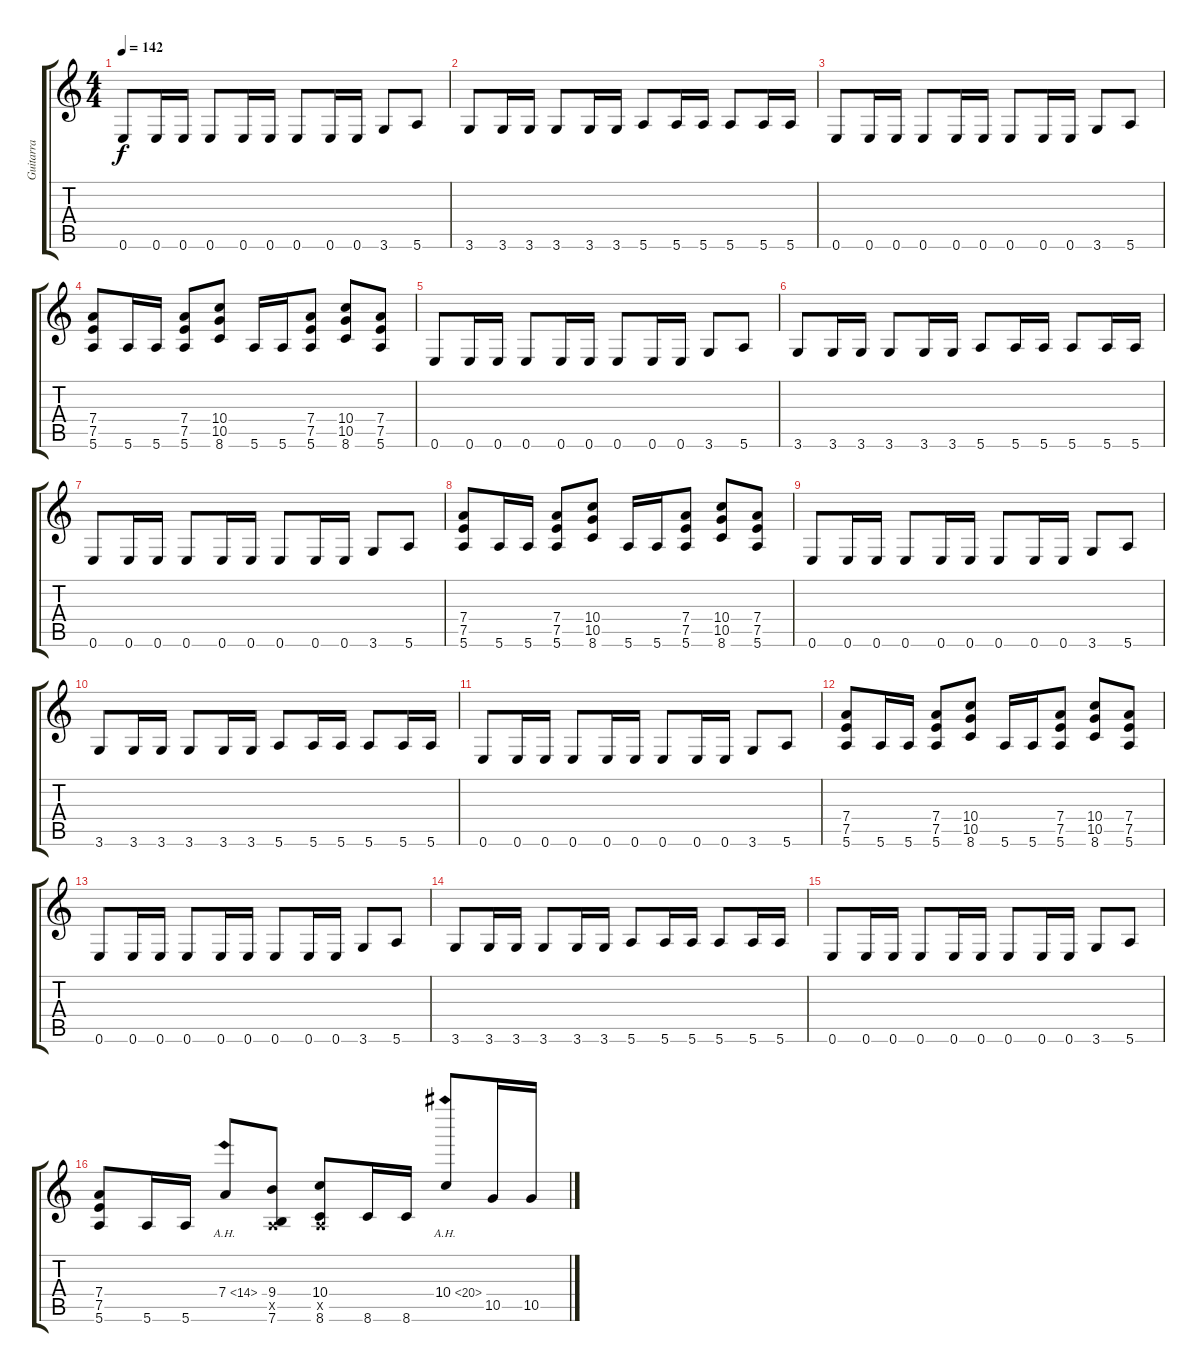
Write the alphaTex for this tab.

\track ("Guitarra" "Guitarra") {instrument distortionguitar}
\staff {score tabs}
\tuning (E4 B3 G3 D3 A2 E2) {hide}
\ts (4 4)
\tempo 142
\clef g2
\ks c
0.6.8{dy f} 0.6.16 0.6.16 0.6.8 0.6.16 0.6.16 0.6.8 0.6.16 0.6.16 3.6.8 5.6.8 |
3.6.8 3.6.16 3.6.16 3.6.8 3.6.16 3.6.16 5.6.8 5.6.16 5.6.16 5.6.8 5.6.16 5.6.16 |
0.6.8 0.6.16 0.6.16 0.6.8 0.6.16 0.6.16 0.6.8 0.6.16 0.6.16 3.6.8 5.6.8 |
(7.4 7.5 5.6).8 5.6.16 5.6.16 (7.4 7.5 5.6).8 (10.4 10.5 8.6).8 5.6.16 5.6.16 (7.4 7.5 5.6).8 (10.4 10.5 8.6).8 (7.4 7.5 5.6).8 |
0.6.8 0.6.16 0.6.16 0.6.8 0.6.16 0.6.16 0.6.8 0.6.16 0.6.16 3.6.8 5.6.8 |
3.6.8 3.6.16 3.6.16 3.6.8 3.6.16 3.6.16 5.6.8 5.6.16 5.6.16 5.6.8 5.6.16 5.6.16 |
0.6.8 0.6.16 0.6.16 0.6.8 0.6.16 0.6.16 0.6.8 0.6.16 0.6.16 3.6.8 5.6.8 |
(7.4 7.5 5.6).8 5.6.16 5.6.16 (7.4 7.5 5.6).8 (10.4 10.5 8.6).8 5.6.16 5.6.16 (7.4 7.5 5.6).8 (10.4 10.5 8.6).8 (7.4 7.5 5.6).8 |
0.6.8 0.6.16 0.6.16 0.6.8 0.6.16 0.6.16 0.6.8 0.6.16 0.6.16 3.6.8 5.6.8 |
3.6.8 3.6.16 3.6.16 3.6.8 3.6.16 3.6.16 5.6.8 5.6.16 5.6.16 5.6.8 5.6.16 5.6.16 |
0.6.8 0.6.16 0.6.16 0.6.8 0.6.16 0.6.16 0.6.8 0.6.16 0.6.16 3.6.8 5.6.8 |
(7.4 7.5 5.6).8 5.6.16 5.6.16 (7.4 7.5 5.6).8 (10.4 10.5 8.6).8 5.6.16 5.6.16 (7.4 7.5 5.6).8 (10.4 10.5 8.6).8 (7.4 7.5 5.6).8 |
0.6.8 0.6.16 0.6.16 0.6.8 0.6.16 0.6.16 0.6.8 0.6.16 0.6.16 3.6.8 5.6.8 |
3.6.8 3.6.16 3.6.16 3.6.8 3.6.16 3.6.16 5.6.8 5.6.16 5.6.16 5.6.8 5.6.16 5.6.16 |
0.6.8 0.6.16 0.6.16 0.6.8 0.6.16 0.6.16 0.6.8 0.6.16 0.6.16 3.6.8 5.6.8 |
(7.4 7.5 5.6).8 5.6.16 5.6.16 7.4{ah 7}.8 (9.4 0.5{x} 7.6).8 (10.4 0.5{x} 8.6).8 8.6.16 8.6.16 10.4{ah 10}.8 10.5.16 10.5.16
